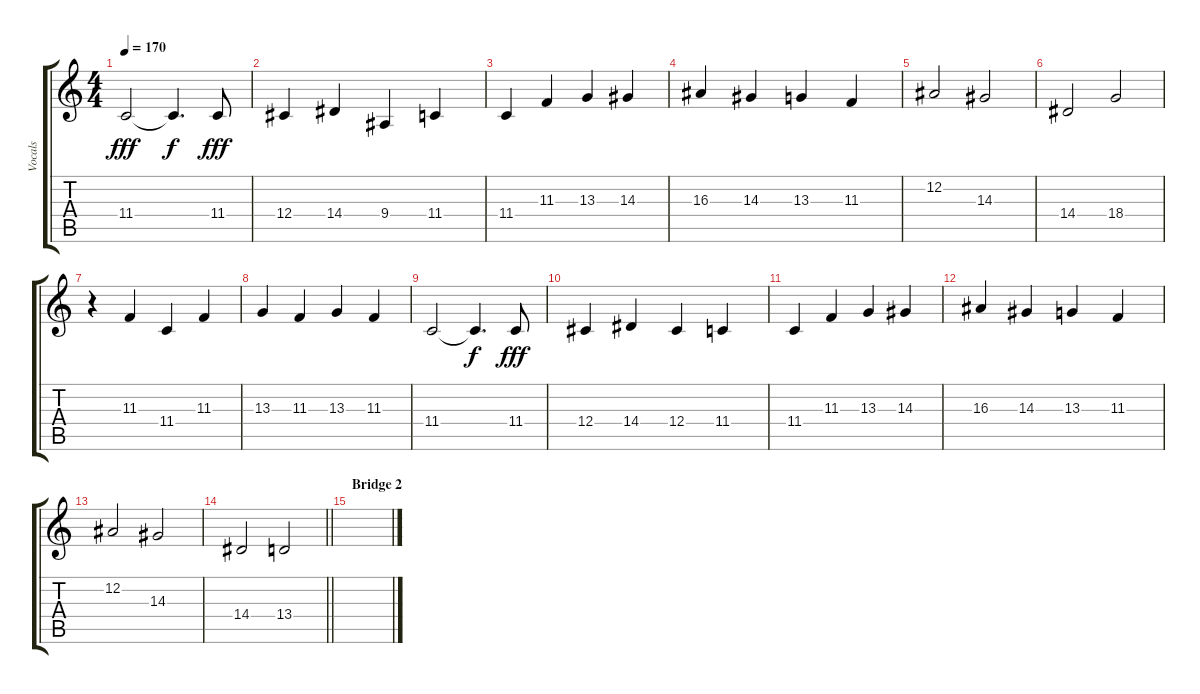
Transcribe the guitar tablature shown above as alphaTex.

\track ("Vocals" "Vocals") {instrument lead1square}
\staff {score tabs}
\tuning (Eb4 Bb3 Gb3 Db3 Ab2 Eb2) {hide}
\ts (4 4)
\tempo 170
\clef g2
\ks c
11.4.2{dy fff} 11.4{t}.4{d dy f} 11.4.8{dy fff} |
12.4.4 14.4.4 9.4.4 11.4.4 |
11.4.4 11.3.4 13.3.4 14.3.4 |
16.3.4 14.3.4 13.3.4 11.3.4 |
12.2.2 14.3.2 |
14.4.2 18.4.2 |
r.4 11.3.4 11.4.4 11.3.4 |
13.3.4 11.3.4 13.3.4 11.3.4 |
11.4.2 11.4{t}.4{d dy f} 11.4.8{dy fff} |
12.4.4 14.4.4 12.4.4 11.4.4 |
11.4.4 11.3.4 13.3.4 14.3.4 |
16.3.4 14.3.4 13.3.4 11.3.4 |
12.2.2 14.3.2 |
\barLineRight lightlight
14.4.2 13.4.2 |
\section ("" "Bridge 2")
